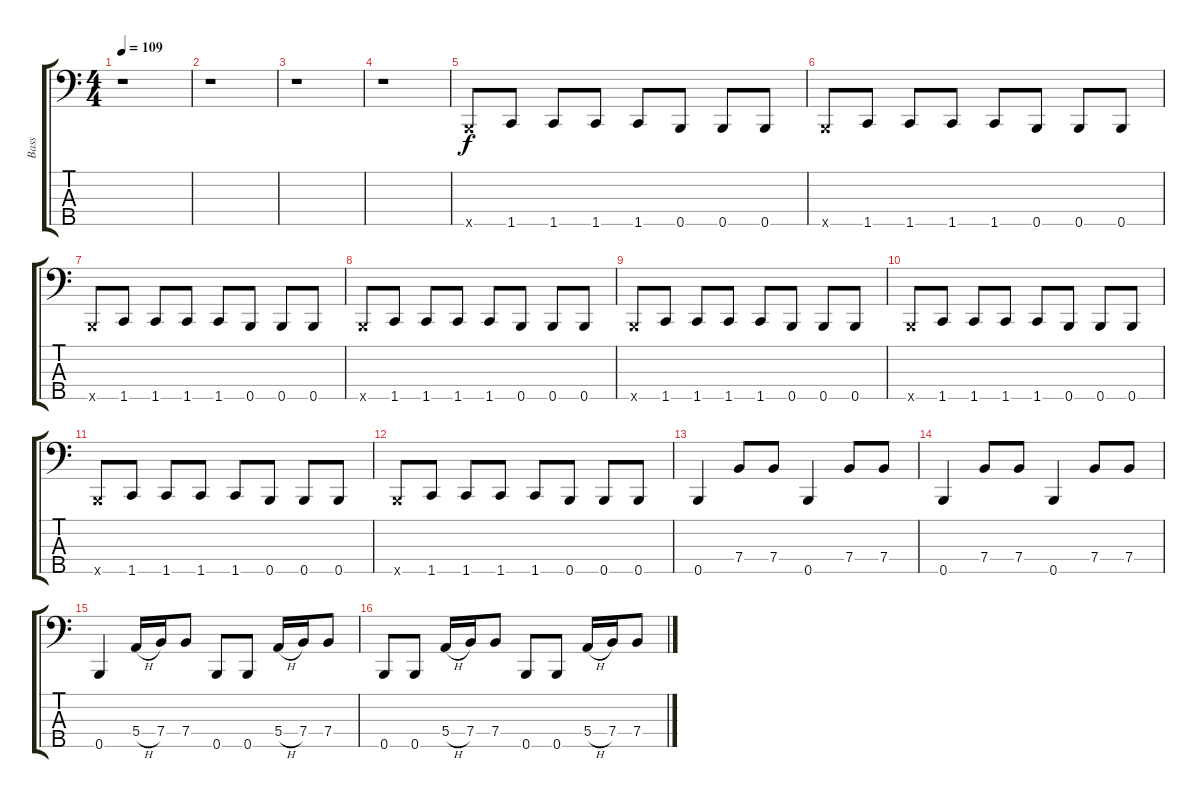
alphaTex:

\track ("Bass" "Bass") {instrument electricbasspick}
\staff {score tabs}
\tuning (G2 D2 A1 E1 B0) {hide}
\ts (4 4)
\tempo 109
\clef f4
\ks c
r.1{dy f} |
r.1 |
r.1 |
r.1 |
0.5{x}.8 1.5.8 1.5.8 1.5.8 1.5.8 0.5.8 0.5.8 0.5.8 |
0.5{x}.8 1.5.8 1.5.8 1.5.8 1.5.8 0.5.8 0.5.8 0.5.8 |
0.5{x}.8 1.5.8 1.5.8 1.5.8 1.5.8 0.5.8 0.5.8 0.5.8 |
0.5{x}.8 1.5.8 1.5.8 1.5.8 1.5.8 0.5.8 0.5.8 0.5.8 |
0.5{x}.8 1.5.8 1.5.8 1.5.8 1.5.8 0.5.8 0.5.8 0.5.8 |
0.5{x}.8 1.5.8 1.5.8 1.5.8 1.5.8 0.5.8 0.5.8 0.5.8 |
0.5{x}.8 1.5.8 1.5.8 1.5.8 1.5.8 0.5.8 0.5.8 0.5.8 |
0.5{x}.8 1.5.8 1.5.8 1.5.8 1.5.8 0.5.8 0.5.8 0.5.8 |
0.5.4 7.4.8 7.4.8 0.5.4 7.4.8 7.4.8 |
0.5.4 7.4.8 7.4.8 0.5.4 7.4.8 7.4.8 |
0.5.4 5.4{h}.16 7.4.16 7.4.8 0.5.8 0.5.8 5.4{h}.16 7.4.16 7.4.8 |
0.5.8 0.5.8 5.4{h}.16 7.4.16 7.4.8 0.5.8 0.5.8 5.4{h}.16 7.4.16 7.4.8
